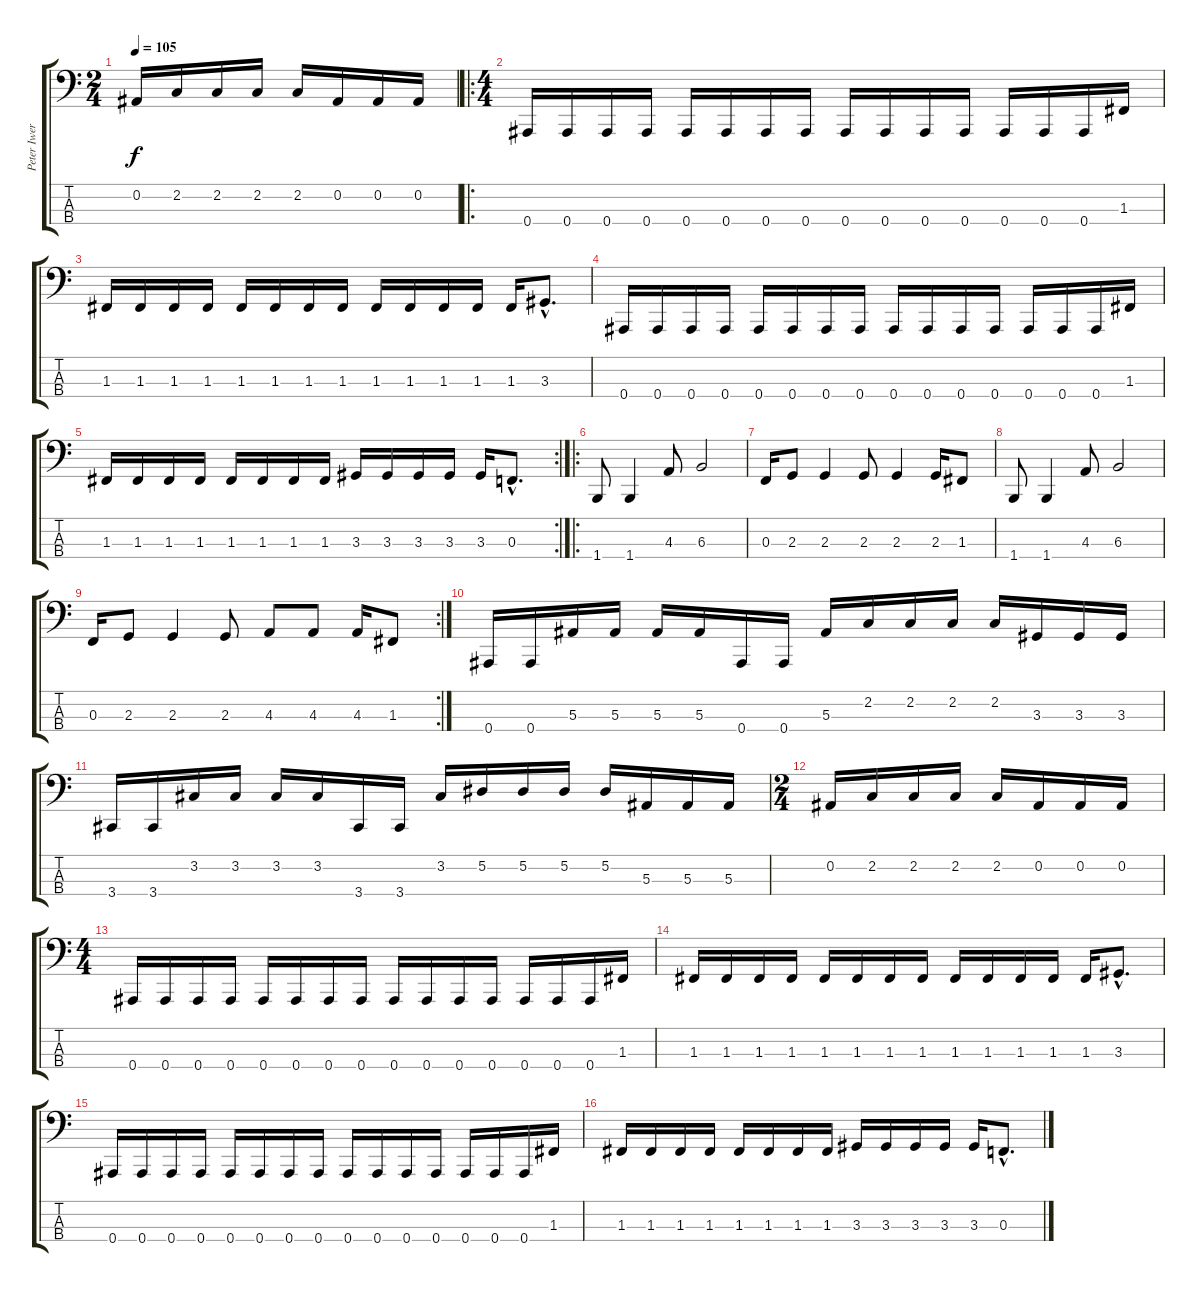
\track ("Peter Iwers" "Peter Iwer") {instrument synthbass2}
\staff {score tabs}
\tuning (Eb2 Bb1 F1 Bb0) {hide}
\ts (2 4)
\tempo 105
\clef f4
\ks c
0.2.16{dy f} 2.2.16 2.2.16 2.2.16 2.2.16 0.2.16 0.2.16 0.2.16 |
\ro
\ts (4 4)
0.4.16 0.4.16 0.4.16 0.4.16 0.4.16 0.4.16 0.4.16 0.4.16 0.4.16 0.4.16 0.4.16 0.4.16 0.4.16 0.4.16 0.4.16 1.3.16 |
1.3.16 1.3.16 1.3.16 1.3.16 1.3.16 1.3.16 1.3.16 1.3.16 1.3.16 1.3.16 1.3.16 1.3.16 1.3.16 3.3{hac}.8{d} |
0.4.16 0.4.16 0.4.16 0.4.16 0.4.16 0.4.16 0.4.16 0.4.16 0.4.16 0.4.16 0.4.16 0.4.16 0.4.16 0.4.16 0.4.16 1.3.16 |
\rc 2
1.3.16 1.3.16 1.3.16 1.3.16 1.3.16 1.3.16 1.3.16 1.3.16 3.3.16 3.3.16 3.3.16 3.3.16 3.3.16 0.3{hac}.8{d} |
\ro
1.4.8 1.4.4 4.3.8 6.3.2 |
0.3.16 2.3.8 2.3.4 2.3.8 2.3.4 2.3.16 1.3.8 |
1.4.8 1.4.4 4.3.8 6.3.2 |
\rc 2
0.3.16 2.3.8 2.3.4 2.3.8 4.3.8 4.3.8 4.3.16 1.3.8 |
0.4.16 0.4.16 5.3.16 5.3.16 5.3.16 5.3.16 0.4.16 0.4.16 5.3.16 2.2.16 2.2.16 2.2.16 2.2.16 3.3.16 3.3.16 3.3.16 |
3.4.16 3.4.16 3.2.16 3.2.16 3.2.16 3.2.16 3.4.16 3.4.16 3.2.16 5.2.16 5.2.16 5.2.16 5.2.16 5.3.16 5.3.16 5.3.16 |
\ts (2 4)
0.2.16 2.2.16 2.2.16 2.2.16 2.2.16 0.2.16 0.2.16 0.2.16 |
\ts (4 4)
0.4.16 0.4.16 0.4.16 0.4.16 0.4.16 0.4.16 0.4.16 0.4.16 0.4.16 0.4.16 0.4.16 0.4.16 0.4.16 0.4.16 0.4.16 1.3.16 |
1.3.16 1.3.16 1.3.16 1.3.16 1.3.16 1.3.16 1.3.16 1.3.16 1.3.16 1.3.16 1.3.16 1.3.16 1.3.16 3.3{hac}.8{d} |
0.4.16 0.4.16 0.4.16 0.4.16 0.4.16 0.4.16 0.4.16 0.4.16 0.4.16 0.4.16 0.4.16 0.4.16 0.4.16 0.4.16 0.4.16 1.3.16 |
1.3.16 1.3.16 1.3.16 1.3.16 1.3.16 1.3.16 1.3.16 1.3.16 3.3.16 3.3.16 3.3.16 3.3.16 3.3.16 0.3{hac}.8{d}
